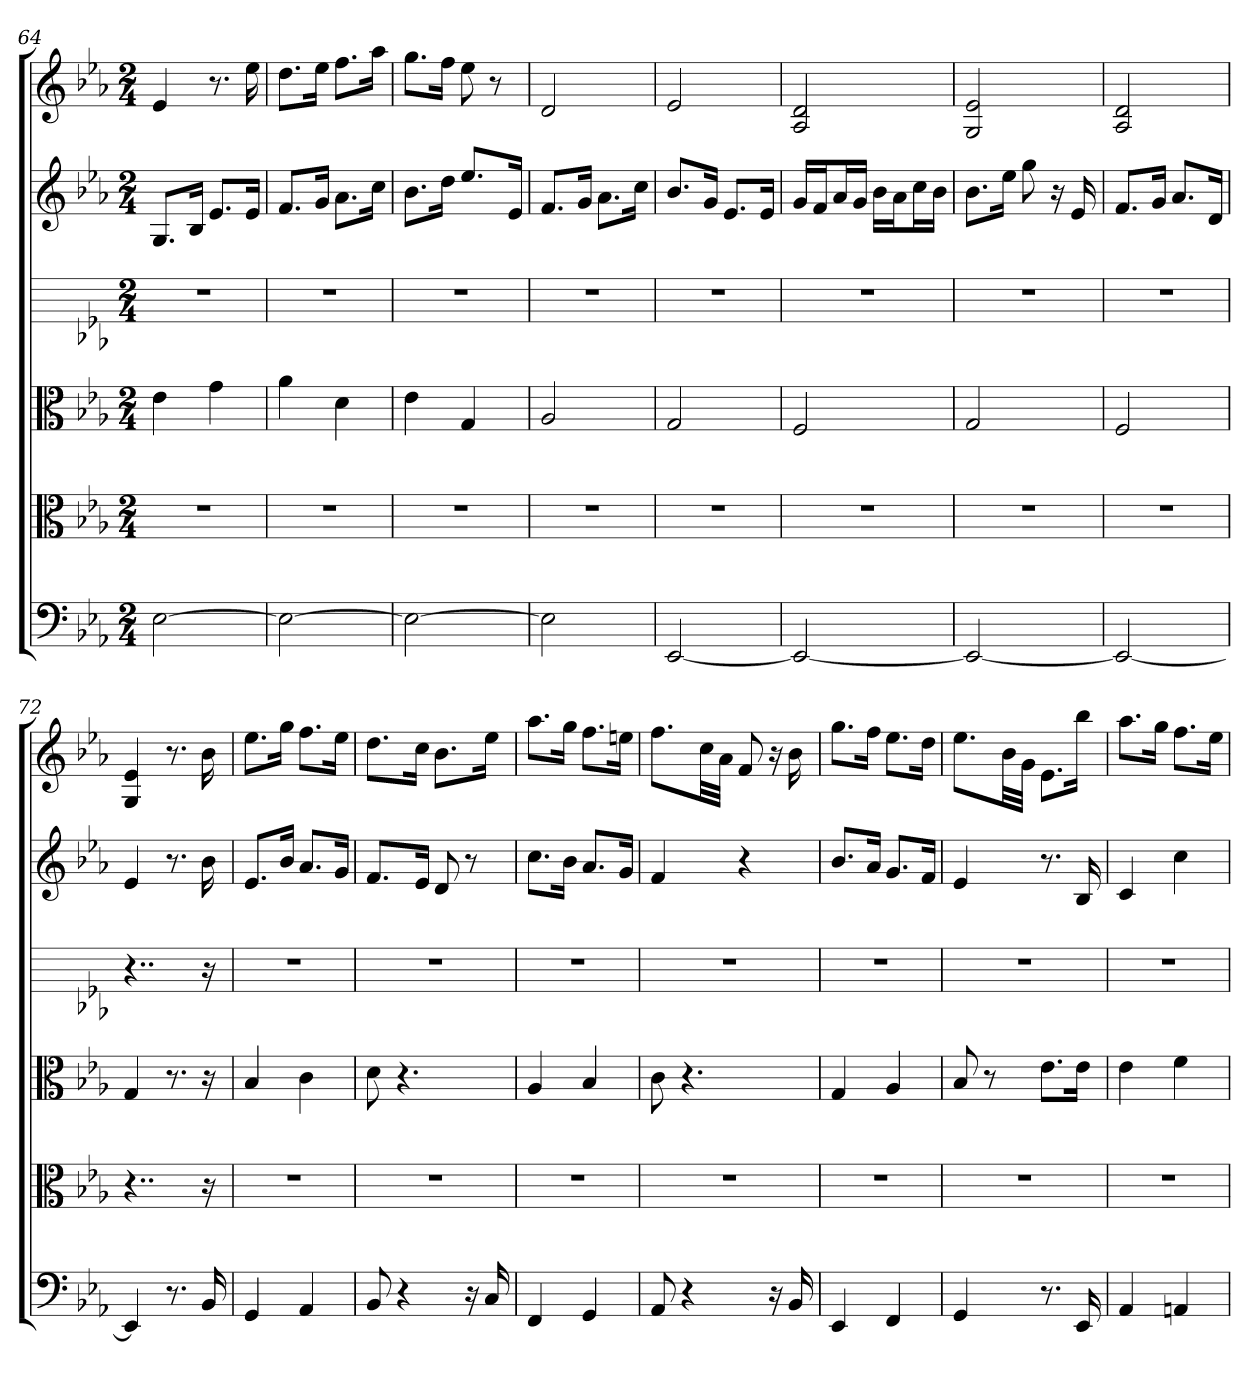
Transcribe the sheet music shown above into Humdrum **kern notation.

**kern	**kern	**kern	**kern	**kern	**kern
*part6	*part5	*part4	*part3	*part2	*part1
*staff6	*staff5	*staff4	*staff3	*staff2	*staff1
*clefF4	*clefC3	*clefC3	*	*	*
*k[b-e-a-]	*k[b-e-a-]	*k[b-e-a-]	*k[b-e-a-]	*k[b-e-a-]	*k[b-e-a-]
*E-:	*E-:	*E-:	*E-:	*E-:	*E-:
*M2/4	*M2/4	*M2/4	*M2/4	*M2/4	*M2/4
=64	=64	=64	=64	=64	=64
[2E-	2r	4e-	2r	8.GL	4e-
.	.	.	.	16B-Jk	.
.	.	4g	.	8.e-L	8.r
.	.	.	.	16e-Jk	16ee-
=65	=65	=65	=65	=65	=65
2E-_	2r	4a-	2r	8.fL	8.ddL
.	.	.	.	16gJk	16ee-Jk
.	.	4d	.	8.a-L	8.ffL
.	.	.	.	16ccJk	16aa-Jk
=66	=66	=66	=66	=66	=66
2E-_	2r	4e-	2r	8.b-L	8.ggL
.	.	.	.	16ddJk	16ffJk
.	.	4G	.	8.ee-L	8ee-
.	.	.	.	.	8r
.	.	.	.	16e-Jk	.
=67	=67	=67	=67	=67	=67
2E-]	2r	2A-	2r	8.fL	2d
.	.	.	.	16gJk	.
.	.	.	.	8.a-L	.
.	.	.	.	16ccJk	.
=68	=68	=68	=68	=68	=68
[2EE-	2r	2G	2r	8.b-L	2e-
.	.	.	.	16gJk	.
.	.	.	.	8.e-L	.
.	.	.	.	16e-Jk	.
=69	=69	=69	=69	=69	=69
2EE-_	2r	2F	2r	16gLL	2A- 2d
.	.	.	.	16fJ	.
.	.	.	.	16a-L	.
.	.	.	.	16gJJ	.
.	.	.	.	16b-LL	.
.	.	.	.	16a-J	.
.	.	.	.	16ccL	.
.	.	.	.	16b-JJ	.
=70	=70	=70	=70	=70	=70
2EE-_	2r	2G	2r	8.b-L	2G 2e-
.	.	.	.	16ee-Jk	.
.	.	.	.	8gg	.
.	.	.	.	16r	.
.	.	.	.	16e-	.
=71	=71	=71	=71	=71	=71
2EE-_	2r	2F	2r	8.fL	2A- 2d
.	.	.	.	16gJk	.
.	.	.	.	8.a-L	.
.	.	.	.	16dJk	.
=72	=72	=72	=72	=72	=72
4EE-]	4..r	4G	4..r	4e-	4G 4e-
8.r	.	8.r	.	8.r	8.r
16BB-	16r	16r	16r	16b-	16b-
=73	=73	=73	=73	=73	=73
4GG	2r	4B-	2r	8.e-L	8.ee-L
.	.	.	.	16b-Jk	16ggJk
4AA-	.	4c	.	8.a-L	8.ffL
.	.	.	.	16gJk	16ee-Jk
=74	=74	=74	=74	=74	=74
8BB-	2r	8d	2r	8.fL	8.ddL
4r	.	4.r	.	.	.
.	.	.	.	16e-Jk	16ccJk
.	.	.	.	8d	8.b-L
16r	.	.	.	8r	.
16C	.	.	.	.	16ee-Jk
=75	=75	=75	=75	=75	=75
4FF	2r	4A-	2r	8.ccL	8.aa-L
.	.	.	.	16b-Jk	16ggJk
4GG	.	4B-	.	8.a-L	8.ffL
.	.	.	.	16gJk	16eenJk
=76	=76	=76	=76	=76	=76
8AA-	2r	8c	2r	4f	8.ffL
4r	.	4.r	.	.	.
.	.	.	.	.	32ccLL
.	.	.	.	.	32a-JJJ
.	.	.	.	4r	8f
16r	.	.	.	.	16r
16BB-	.	.	.	.	16b-
=77	=77	=77	=77	=77	=77
4EE-	2r	4G	2r	8.b-L	8.ggL
.	.	.	.	16a-Jk	16ffJk
4FF	.	4A-	.	8.gL	8.ee-L
.	.	.	.	16fJk	16ddJk
=78	=78	=78	=78	=78	=78
4GG	2r	8B-	2r	4e-	8.ee-L
.	.	8r	.	.	.
.	.	.	.	.	32b-LL
.	.	.	.	.	32gJJJ
8.r	.	8.e-\L	.	8.r	8.e-L
16EE-	.	16e-\Jk	.	16B-	16bb-Jk
=79	=79	=79	=79	=79	=79
4AA-	2r	4e-	2r	4c	8.aa-L
.	.	.	.	.	16ggJk
4AAn	.	4f	.	4cc	8.ffL
.	.	.	.	.	16ee-Jk
=	=	=	=	=	=
*-	*-	*-	*-	*-	*-
